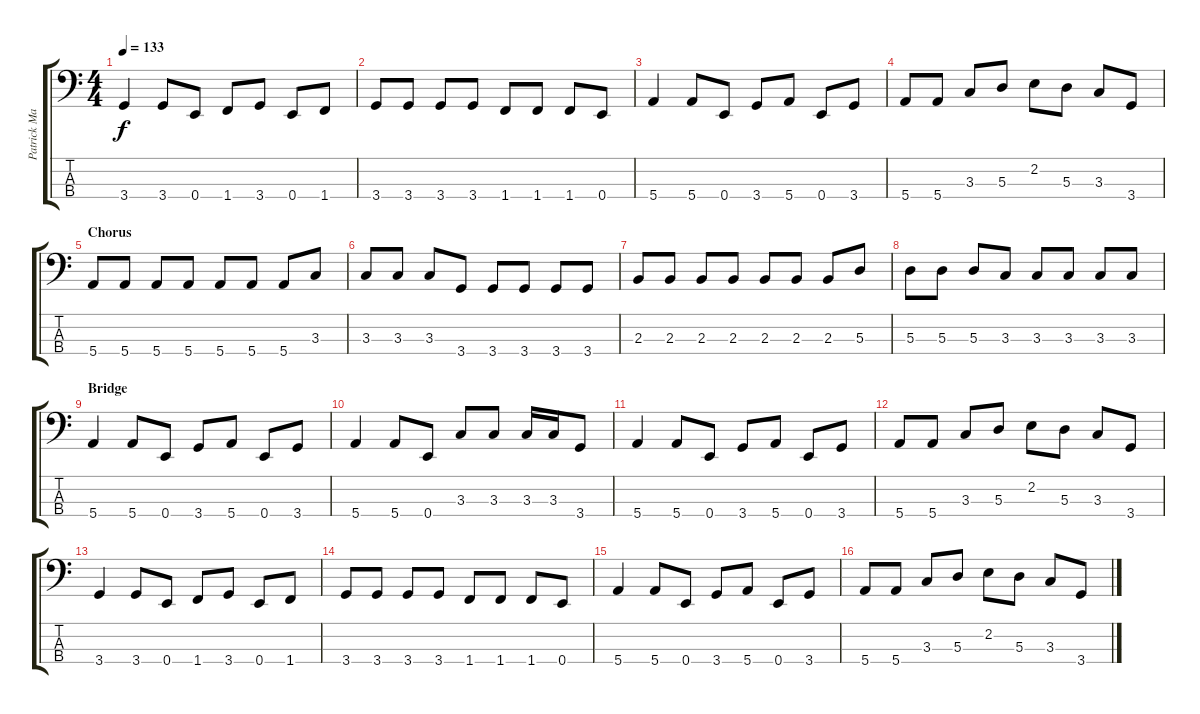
\track ("Patrick Matthews - Bass" "Patrick Ma") {instrument electricbassfinger}
\staff {score tabs}
\tuning (G2 D2 A1 E1) {hide}
\ts (4 4)
\tempo 133
\clef f4
\ks c
3.4.4{dy f} 3.4.8 0.4.8 1.4.8 3.4.8 0.4.8 1.4.8 |
3.4.8 3.4.8 3.4.8 3.4.8 1.4.8 1.4.8 1.4.8 0.4.8 |
5.4.4 5.4.8 0.4.8 3.4.8 5.4.8 0.4.8 3.4.8 |
5.4.8 5.4.8 3.3.8 5.3.8 2.2.8 5.3.8 3.3.8 3.4.8 |
\section ("" "Chorus")
5.4.8 5.4.8 5.4.8 5.4.8 5.4.8 5.4.8 5.4.8 3.3.8 |
3.3.8 3.3.8 3.3.8 3.4.8 3.4.8 3.4.8 3.4.8 3.4.8 |
2.3.8 2.3.8 2.3.8 2.3.8 2.3.8 2.3.8 2.3.8 5.3.8 |
5.3.8 5.3.8 5.3.8 3.3.8 3.3.8 3.3.8 3.3.8 3.3.8 |
\section ("" "Bridge")
5.4.4 5.4.8 0.4.8 3.4.8 5.4.8 0.4.8 3.4.8 |
5.4.4 5.4.8 0.4.8 3.3.8 3.3.8 3.3.16 3.3.16 3.4.8 |
5.4.4 5.4.8 0.4.8 3.4.8 5.4.8 0.4.8 3.4.8 |
5.4.8 5.4.8 3.3.8 5.3.8 2.2.8 5.3.8 3.3.8 3.4.8 |
3.4.4 3.4.8 0.4.8 1.4.8 3.4.8 0.4.8 1.4.8 |
3.4.8 3.4.8 3.4.8 3.4.8 1.4.8 1.4.8 1.4.8 0.4.8 |
5.4.4 5.4.8 0.4.8 3.4.8 5.4.8 0.4.8 3.4.8 |
5.4.8 5.4.8 3.3.8 5.3.8 2.2.8 5.3.8 3.3.8 3.4.8
